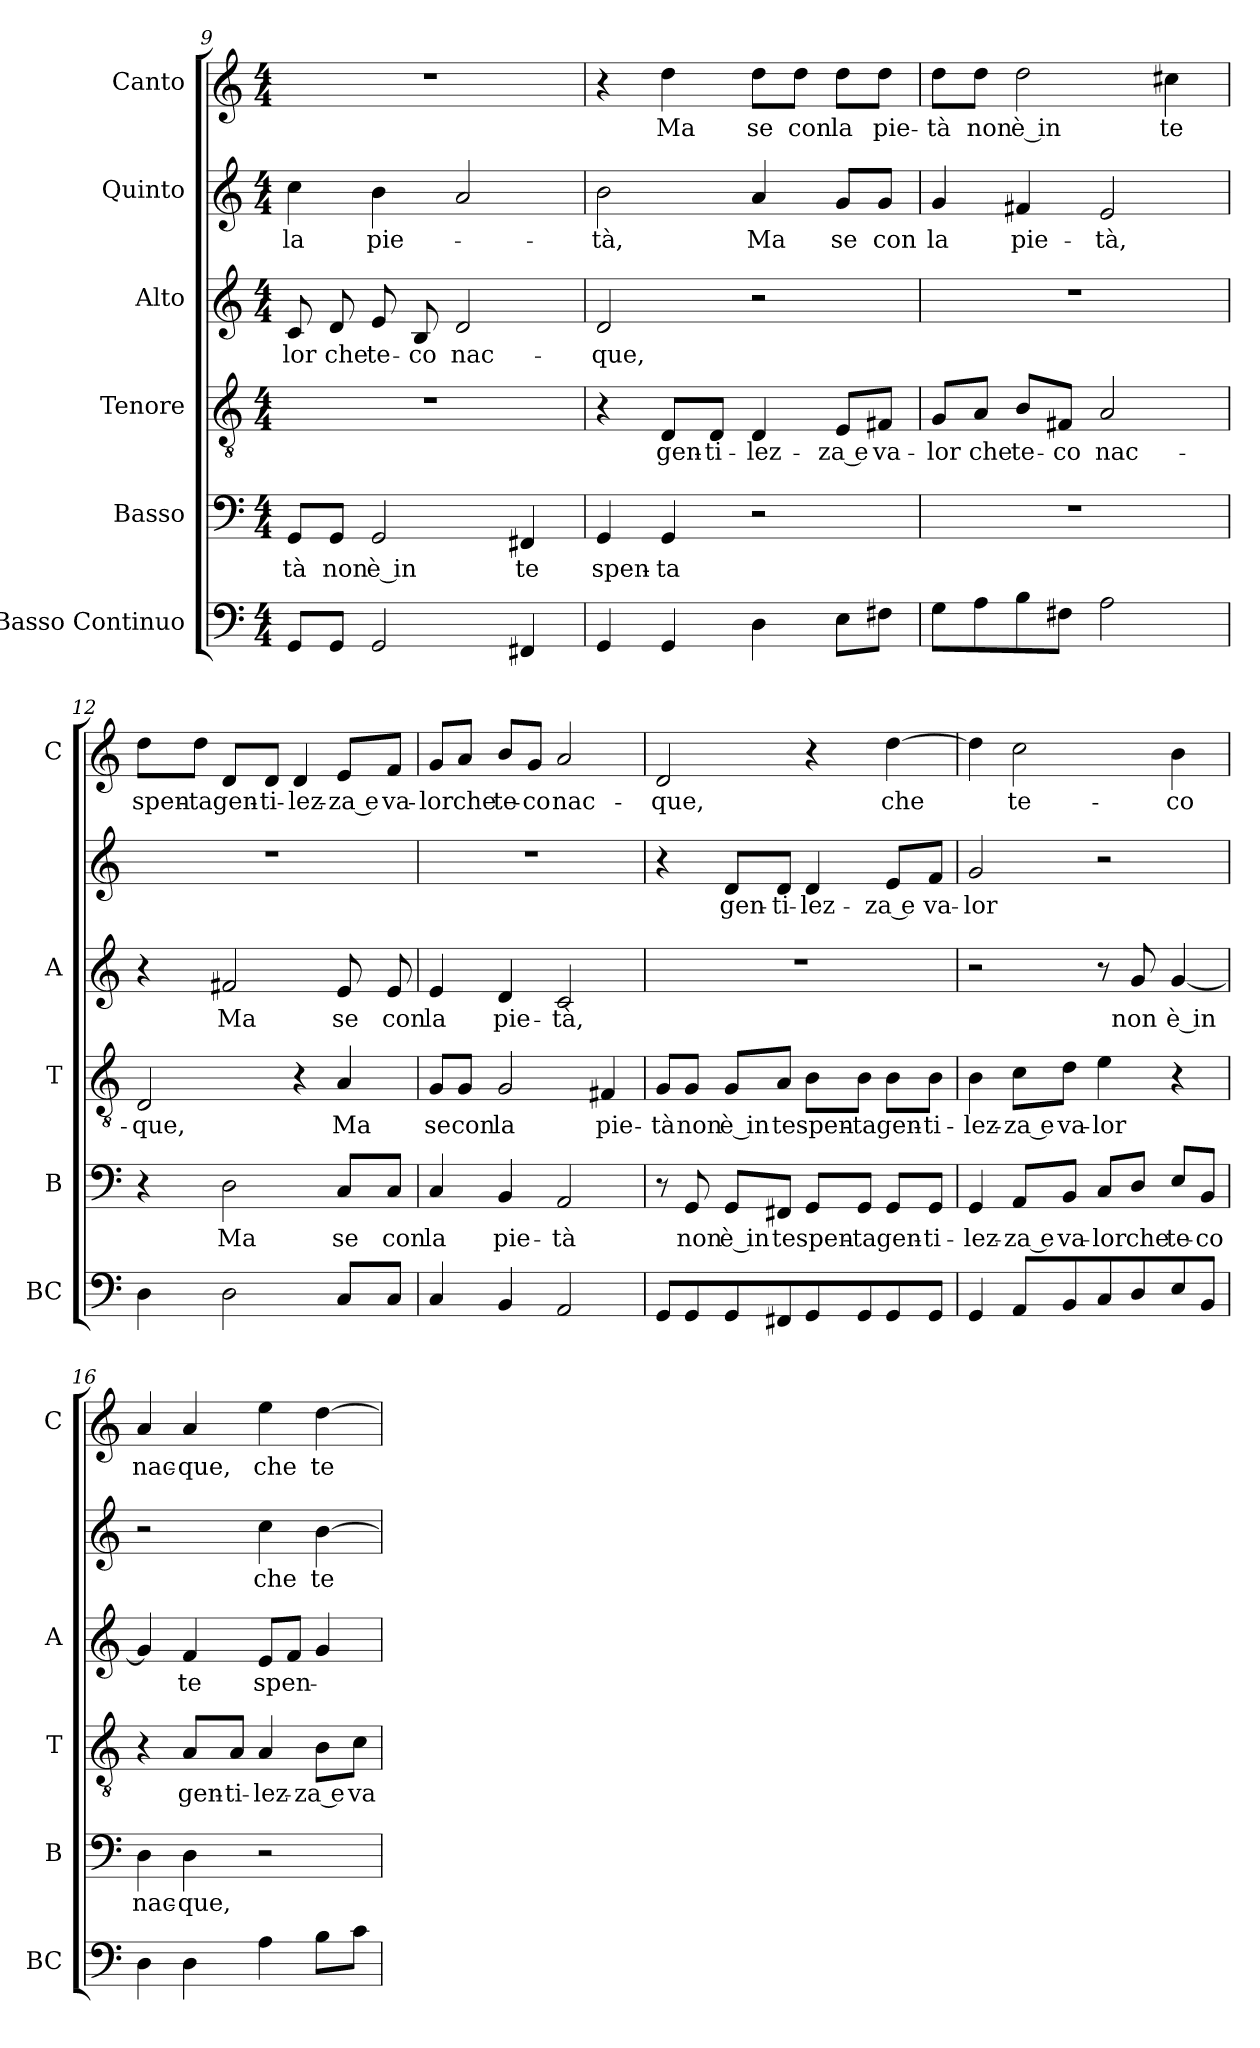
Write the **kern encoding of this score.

**kern	**kern	**text	**kern	**text	**kern	**text	**kern	**text	**kern	**text
*part6	*part5	*part5	*part4	*part4	*part3	*part3	*part2	*part2	*part1	*part1
*staff6	*staff5	*staff5	*staff4	*staff4	*staff3	*staff3	*staff2	*staff2	*staff1	*staff1
*I"Basso Continuo	*I"Basso	*	*I"Tenore	*	*I"Alto	*	*I"Quinto	*	*I"Canto	*
*I'BC	*I'B	*	*I'T	*	*I'A	*	*	*	*I'C	*
*clefF4	*clefF4	*	*clefGv2	*	*clefG2	*	*clefG2	*	*clefG2	*
*k[]	*k[]	*	*k[]	*	*k[]	*	*k[]	*	*k[]	*
*C:	*C:	*	*C:	*	*C:	*	*C:	*	*C:	*
*M4/4	*M4/4	*	*M4/4	*	*M4/4	*	*M4/4	*	*M4/4	*
=9	=9	=9	=9	=9	=9	=9	=9	=9	=9	=9
!	!	!LO:LY:b	!	!	!	!LO:LY:b	!	!LO:LY:b	!	!
8GG/L	8GG/L	-tà	1r	.	8c/	-lor	4cc\	la	1r	.
!	!	!LO:LY:b	!	!	!	!LO:LY:b	!	!	!	!
8GG/J	8GG/J	non	.	.	8d/	che	.	.	.	.
!	!	!LO:LY:b	!	!	!	!LO:LY:b	!	!LO:LY:b	!	!
2GG/	2GG/	è in	.	.	8e/	te-	4b\	pie-	.	.
!	!	!	!	!	!	!LO:LY:b	!	!	!	!
.	.	.	.	.	8B/	-co	.	.	.	.
!	!	!	!	!	!	!LO:LY:b	!	!	!	!
.	.	.	.	.	2d/	nac-	2a/	.	.	.
!	!	!LO:LY:b	!	!	!	!	!	!	!	!
4FF#X/	4FF#X/	te	.	.	.	.	.	.	.	.
=10	=10	=10	=10	=10	=10	=10	=10	=10	=10	=10
!	!	!LO:LY:b	!	!	!	!LO:LY:b	!	!LO:LY:b	!	!
4GG/	4GG/	spen-	4r	.	2d/	-que,	2b\	-tà,	4r	.
!	!	!LO:LY:b	!	!LO:LY:b	!	!	!	!	!	!LO:LY:b
4GG/	4GG/	-ta	8D/L	gen-	.	.	.	.	4dd\	Ma
!	!	!	!	!LO:LY:b	!	!	!	!	!	!
.	.	.	8D/J	-ti-	.	.	.	.	.	.
!	!	!	!	!LO:LY:b	!	!	!	!LO:LY:b	!	!LO:LY:b
4D\	2r	.	4D/	-lez-	2r	.	4a/	Ma	8dd\L	se
!	!	!	!	!	!	!	!	!	!	!LO:LY:b
.	.	.	.	.	.	.	.	.	8dd\J	con
!	!	!	!	!LO:LY:b	!	!	!	!LO:LY:b	!	!LO:LY:b
8E\L	.	.	8E/L	-za e	.	.	8g/L	se	8dd\L	la
!	!	!	!	!LO:LY:b	!	!	!	!LO:LY:b	!	!LO:LY:b
8F#X\J	.	.	8F#X/J	va-	.	.	8g/J	con	8dd\J	pie-
=11	=11	=11	=11	=11	=11	=11	=11	=11	=11	=11
!	!	!	!	!LO:LY:b	!	!	!	!LO:LY:b	!	!LO:LY:b
8G\L	1r	.	8G/L	-lor	1r	.	4g/	la	8dd\L	-tà
!	!	!	!	!LO:LY:b	!	!	!	!	!	!LO:LY:b
8A\	.	.	8A/J	che	.	.	.	.	8dd\J	non
!	!	!	!	!LO:LY:b	!	!	!	!LO:LY:b	!	!LO:LY:b
8B\	.	.	8B/L	te-	.	.	4f#X/	pie-	2dd\	è in
!	!	!	!	!LO:LY:b	!	!	!	!	!	!
8F#X\J	.	.	8F#X/J	-co	.	.	.	.	.	.
!	!	!	!	!LO:LY:b	!	!	!	!LO:LY:b	!	!
2A\	.	.	2A/	nac-	.	.	2e/	-tà,	.	.
!	!	!	!	!	!	!	!	!	!	!LO:LY:b
.	.	.	.	.	.	.	.	.	4cc#X\	te
=12	=12	=12	=12	=12	=12	=12	=12	=12	=12	=12
!	!	!	!	!LO:LY:b	!	!	!	!	!	!LO:LY:b
4D\	4r	.	2D/	-que,	4r	.	1r	.	8dd\L	spen-
!	!	!	!	!	!	!	!	!	!	!LO:LY:b
.	.	.	.	.	.	.	.	.	8dd\J	-ta
!	!	!LO:LY:b	!	!	!	!LO:LY:b	!	!	!	!LO:LY:b
2D\	2D\	Ma	.	.	2f#X/	Ma	.	.	8d/L	gen-
!	!	!	!	!	!	!	!	!	!	!LO:LY:b
.	.	.	.	.	.	.	.	.	8d/J	-ti-
!	!	!	!	!	!	!	!	!	!	!LO:LY:b
.	.	.	4r	.	.	.	.	.	4d/	-lez-
!	!	!LO:LY:b	!	!LO:LY:b	!	!LO:LY:b	!	!	!	!LO:LY:b
8C/L	8C/L	se	4A/	Ma	8e/	se	.	.	8e/L	-za e
!	!	!LO:LY:b	!	!	!	!LO:LY:b	!	!	!	!LO:LY:b
8C/J	8C/J	con	.	.	8e/	con	.	.	8f/J	va-
!!LO:PB:g=z
=13	=13	=13	=13	=13	=13	=13	=13	=13	=13	=13
!	!	!LO:LY:b	!	!LO:LY:b	!	!LO:LY:b	!	!	!	!LO:LY:b
4C/	4C/	la	8G/L	se	4e/	la	1r	.	8g/L	-lor
!	!	!	!	!LO:LY:b	!	!	!	!	!	!LO:LY:b
.	.	.	8G/J	con	.	.	.	.	8a/J	che
!	!	!LO:LY:b	!	!LO:LY:b	!	!LO:LY:b	!	!	!	!LO:LY:b
4BB/	4BB/	pie-	2G/	la	4d/	pie-	.	.	8b/L	te-
!	!	!	!	!	!	!	!	!	!	!LO:LY:b
.	.	.	.	.	.	.	.	.	8g/J	-co
!	!	!LO:LY:b	!	!	!	!LO:LY:b	!	!	!	!LO:LY:b
2AA/	2AA/	-tà	.	.	2c/	-tà,	.	.	2a/	nac-
!	!	!	!	!LO:LY:b	!	!	!	!	!	!
.	.	.	4F#X/	pie-	.	.	.	.	.	.
=14	=14	=14	=14	=14	=14	=14	=14	=14	=14	=14
!	!	!	!	!LO:LY:b	!	!	!	!	!	!LO:LY:b
8GG/L	8r	.	8G/L	-tà	1r	.	4r	.	2d/	-que,
!	!	!LO:LY:b	!	!LO:LY:b	!	!	!	!	!	!
8GG/	8GG/	non	8G/J	non	.	.	.	.	.	.
!	!	!LO:LY:b	!	!LO:LY:b	!	!	!	!LO:LY:b	!	!
8GG/	8GG/L	è in	8G/L	è in	.	.	8d/L	gen-	.	.
!	!	!LO:LY:b	!	!LO:LY:b	!	!	!	!LO:LY:b	!	!
8FF#X/	8FF#X/J	te	8A/J	te	.	.	8d/J	-ti-	.	.
!	!	!LO:LY:b	!	!LO:LY:b	!	!	!	!LO:LY:b	!	!
8GG/	8GG/L	spen-	8B\L	spen-	.	.	4d/	-lez-	4r	.
!	!	!LO:LY:b	!	!LO:LY:b	!	!	!	!	!	!
8GG/	8GG/J	-ta	8B\J	-ta	.	.	.	.	.	.
!	!	!LO:LY:b	!	!LO:LY:b	!	!	!	!LO:LY:b	!	!LO:LY:b
8GG/	8GG/L	gen-	8B\L	gen-	.	.	8e/L	-za e	[4dd\	che
!	!	!LO:LY:b	!	!LO:LY:b	!	!	!	!LO:LY:b	!	!
8GG/J	8GG/J	-ti-	8B\J	-ti-	.	.	8f/J	va-	.	.
=15	=15	=15	=15	=15	=15	=15	=15	=15	=15	=15
!	!	!LO:LY:b	!	!LO:LY:b	!	!	!	!LO:LY:b	!	!
4GG/	4GG/	-lez-	4B\	-lez-	2r	.	2g/	-lor	4dd\]	.
!	!	!LO:LY:b	!	!LO:LY:b	!	!	!	!	!	!LO:LY:b
8AA/L	8AA/L	-za e	8c\L	-za e	.	.	.	.	2cc\	te-
!	!	!LO:LY:b	!	!LO:LY:b	!	!	!	!	!	!
8BB/	8BB/J	va-	8d\J	va-	.	.	.	.	.	.
!	!	!LO:LY:b	!	!LO:LY:b	!	!	!	!	!	!
8C/	8C/L	-lor	4e\	-lor	8r	.	2r	.	.	.
!	!	!LO:LY:b	!	!	!	!LO:LY:b	!	!	!	!
8D/	8D/J	che	.	.	8g/	non	.	.	.	.
!	!	!LO:LY:b	!	!	!	!LO:LY:b	!	!	!	!LO:LY:b
8E/	8E/L	te-	4r	.	[4g/	è in	.	.	4b\	-co
!	!	!LO:LY:b	!	!	!	!	!	!	!	!
8BB/J	8BB/J	-co	.	.	.	.	.	.	.	.
=16	=16	=16	=16	=16	=16	=16	=16	=16	=16	=16
!	!	!LO:LY:b	!	!	!	!	!	!	!	!LO:LY:b
4D\	4D\	nac-	4r	.	4g/]	.	2r	.	4a/	nac-
!	!	!LO:LY:b	!	!LO:LY:b	!	!LO:LY:b	!	!	!	!LO:LY:b
4D\	4D\	-que,	8A/L	gen-	4f/	te	.	.	4a/	-que,
!	!	!	!	!LO:LY:b	!	!	!	!	!	!
.	.	.	8A/J	-ti-	.	.	.	.	.	.
!	!	!	!	!LO:LY:b	!	!LO:LY:b	!	!LO:LY:b	!	!LO:LY:b
4A\	2r	.	4A/	-lez-	8e/L	spen-	4cc\	che	4ee\	che
.	.	.	.	.	8f/J	.	.	.	.	.
!	!	!	!	!LO:LY:b	!	!	!	!LO:LY:b	!	!LO:LY:b
8B\L	.	.	8B\L	-za e	4g/	.	[4b\	te-	[4dd\	te-
!	!	!	!	!LO:LY:b	!	!	!	!	!	!
8c\J	.	.	8c\J	va-	.	.	.	.	.	.
=	=	=	=	=	=	=	=	=	=	=
*-	*-	*-	*-	*-	*-	*-	*-	*-	*-	*-
